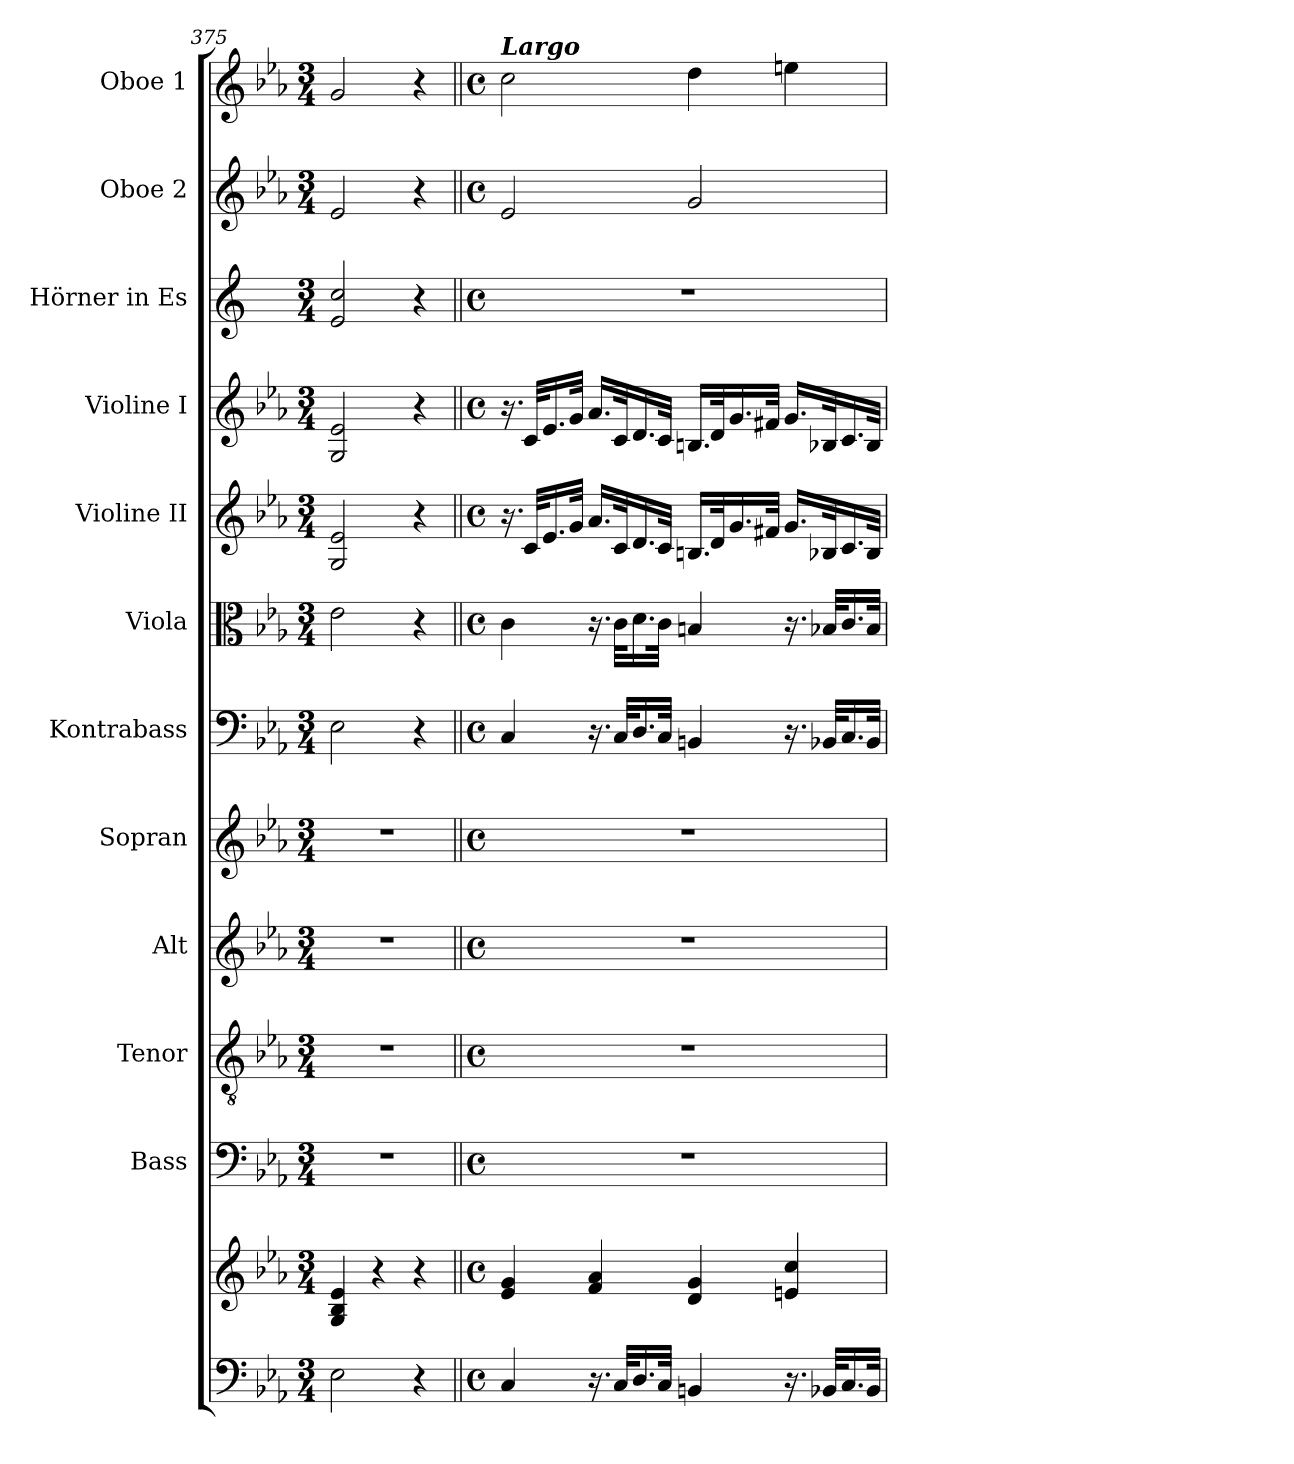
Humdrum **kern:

**kern	**kern	**kern	**kern	**kern	**kern	**kern	**kern	**kern	**kern	**kern	**kern	**kern
*part12	*part12	*part11	*part10	*part9	*part8	*part7	*part6	*part5	*part4	*part3	*part2	*part1
*staff13	*staff12	*staff11	*staff10	*staff9	*staff8	*staff7	*staff6	*staff5	*staff4	*staff3	*staff2	*staff1
*	*	*I"Bass	*I"Tenor	*I"Alt	*I"Sopran	*I"Kontrabass	*I"Viola	*I"Violine II	*I"Violine I	*I"Hörner in Es	*I"Oboe 2	*I"Oboe 1
*	*	*I'B.	*I'T.	*I'A.	*I'S.	*I'Kb.	*I'Vla.	*I'Vl. II	*I'Vl. I	*	*I'Ob. 2	*I'Ob. 1
*clefF4	*clefG2	*clefF4	*clefGv2	*clefG2	*clefG2	*clefF4	*clefC3	*clefG2	*clefG2	*clefG2	*clefG2	*clefG2
*	*	*	*	*	*	*ITrd7c12	*	*	*	*ITrd5c9	*	*
*k[b-e-a-]	*k[b-e-a-]	*k[b-e-a-]	*k[b-e-a-]	*k[b-e-a-]	*k[b-e-a-]	*k[b-e-a-]	*k[b-e-a-]	*k[b-e-a-]	*k[b-e-a-]	*k[b-e-a-]	*k[b-e-a-]	*k[b-e-a-]
*E-:	*E-:	*E-:	*E-:	*E-:	*E-:	*E-:	*E-:	*E-:	*E-:	*E-:	*E-:	*E-:
*M3/4	*M3/4	*M3/4	*M3/4	*M3/4	*M3/4	*M3/4	*M3/4	*M3/4	*M3/4	*M3/4	*M3/4	*M3/4
=375	=375	=375	=375	=375	=375	=375	=375	=375	=375	=375	=375	=375
2E-\	4G/ 4B-/ 4e-/	2.r	2.r	2.r	2.r	2EE-\	2e-\	2G/ 2e-/	2G/ 2e-/	2G/ 2e-/	2e-/	2g/
.	4r	.	.	.	.	.	.	.	.	.	.	.
4r	4r	.	.	.	.	4r	4r	4r	4r	4r	4r	4r
=376||	=376||	=376||	=376||	=376||	=376||	=376||	=376||	=376||	=376||	=376||	=376||	=376||
*M4/4	*M4/4	*M4/4	*M4/4	*M4/4	*M4/4	*M4/4	*M4/4	*M4/4	*M4/4	*M4/4	*M4/4	*M4/4
*met(c)	*met(c)	*met(c)	*met(c)	*met(c)	*met(c)	*met(c)	*met(c)	*met(c)	*met(c)	*met(c)	*met(c)	*met(c)
!	!	!	!	!	!	!	!	!	!	!	!	!LO:TX:a:Bi:t=Largo
4C/	4e-/ 4g/	1r	1r	1r	1r	4CC/	4c\	16.r	16.r	1r	2e-/	2cc\
.	.	.	.	.	.	.	.	32c/KLL	32c/KLL	.	.	.
.	.	.	.	.	.	.	.	16.e-/	16.e-/	.	.	.
.	.	.	.	.	.	.	.	32g/JJk	32g/JJk	.	.	.
16.r	4f/ 4a-/	.	.	.	.	16.r	16.r	16.a-/LL	16.a-/LL	.	.	.
32C/KLL	.	.	.	.	.	32CC/KLL	32c\KLL	32c/k	32c/k	.	.	.
16.D/	.	.	.	.	.	16.DD/	16.d\	16.d/	16.d/	.	.	.
32C/JJk	.	.	.	.	.	32CC/JJk	32c\JJk	32c/JJk	32c/JJk	.	.	.
4BBn/	4d/ 4g/	.	.	.	.	4BBBn/	4Bn/	16.Bn/LL	16.Bn/LL	.	2g/	4dd\
.	.	.	.	.	.	.	.	32d/k	32d/k	.	.	.
.	.	.	.	.	.	.	.	16.g/	16.g/	.	.	.
.	.	.	.	.	.	.	.	32f#X/JJk	32f#X/JJk	.	.	.
16.r	4en/ 4cc/	.	.	.	.	16.r	16.r	16.g/LL	16.g/LL	.	.	4een\
32BB-X/KLL	.	.	.	.	.	32BBB-X/KLL	32B-X/KLL	32B-X/k	32B-X/k	.	.	.
16.C/	.	.	.	.	.	16.CC/	16.c/	16.c/	16.c/	.	.	.
32BB-/JJk	.	.	.	.	.	32BBB-/JJk	32B-/JJk	32B-/JJk	32B-/JJk	.	.	.
=	=	=	=	=	=	=	=	=	=	=	=	=
*-	*-	*-	*-	*-	*-	*-	*-	*-	*-	*-	*-	*-
